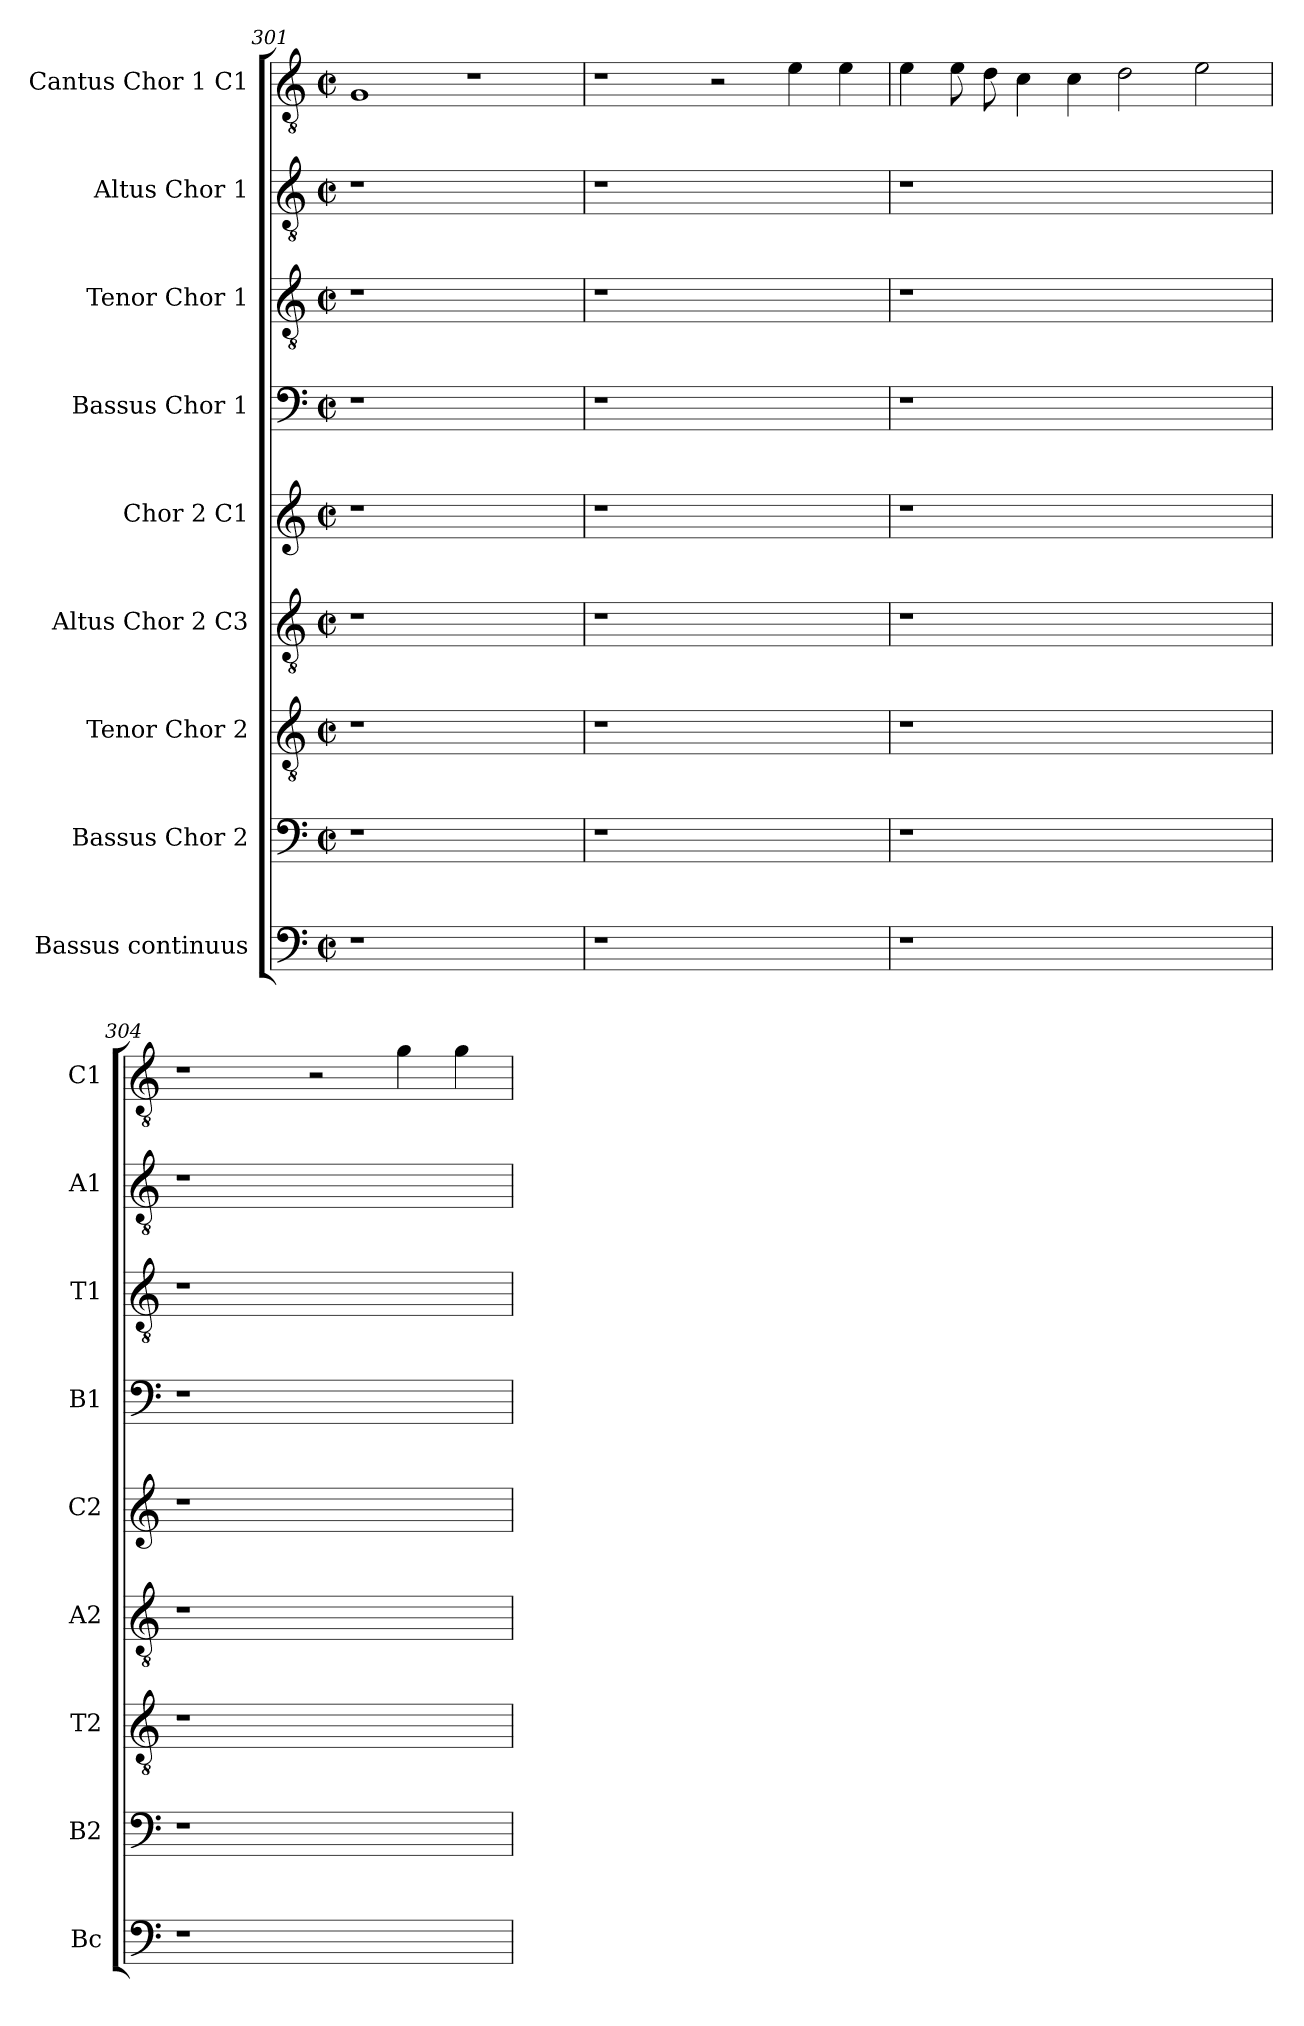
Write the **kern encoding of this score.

**kern	**kern	**kern	**kern	**kern	**kern	**kern	**kern	**kern
*part9	*part8	*part7	*part6	*part5	*part4	*part3	*part2	*part1
*staff9	*staff8	*staff7	*staff6	*staff5	*staff4	*staff3	*staff2	*staff1
*I"Bassus continuus	*I"Bassus Chor 2	*I"Tenor Chor 2	*I"Altus Chor 2 C3	*I"Chor 2 C1	*I"Bassus Chor 1	*I"Tenor Chor 1	*I"Altus Chor 1	*I"Cantus Chor 1 C1
*I'Bc	*I'B2	*I'T2	*I'A2	*I'C2	*I'B1	*I'T1	*I'A1	*I'C1
*clefF4	*clefF4	*clefGv2	*clefGv2	*clefG2	*clefF4	*clefGv2	*clefGv2	*clefGv2
*ITrd7c12	*	*	*	*	*	*	*	*
*k[]	*k[]	*k[]	*k[]	*k[]	*k[]	*k[]	*k[]	*k[]
*C:	*C:	*C:	*C:	*C:	*C:	*C:	*C:	*C:
*M2/2	*M2/2	*M2/2	*M2/2	*M2/2	*M2/2	*M2/2	*M2/2	*M2/2
*met(c|)	*met(c|)	*met(c|)	*met(c|)	*met(c|)	*met(c|)	*met(c|)	*met(c|)	*met(c|)
=301	=301	=301	=301	=301	=301	=301	=301	=301
1r	1r	1r	1r	1r	1r	1r	1r	1G
1ryy	1ryy	1ryy	1ryy	1ryy	1ryy	1ryy	1ryy	1r
=302	=302	=302	=302	=302	=302	=302	=302	=302
1r	1r	1r	1r	1r	1r	1r	1r	1r
1ryy	1ryy	1ryy	1ryy	1ryy	1ryy	1ryy	1ryy	2r
.	.	.	.	.	.	.	.	4e\
.	.	.	.	.	.	.	.	4e\
=303	=303	=303	=303	=303	=303	=303	=303	=303
1r	1r	1r	1r	1r	1r	1r	1r	4e\
.	.	.	.	.	.	.	.	8e\
.	.	.	.	.	.	.	.	8d\
.	.	.	.	.	.	.	.	4c\
.	.	.	.	.	.	.	.	4c\
1ryy	1ryy	1ryy	1ryy	1ryy	1ryy	1ryy	1ryy	2d\
.	.	.	.	.	.	.	.	2e\
=304	=304	=304	=304	=304	=304	=304	=304	=304
1r	1r	1r	1r	1r	1r	1r	1r	1r
1ryy	1ryy	1ryy	1ryy	1ryy	1ryy	1ryy	1ryy	2r
.	.	.	.	.	.	.	.	4g\
.	.	.	.	.	.	.	.	4g\
=	=	=	=	=	=	=	=	=
*-	*-	*-	*-	*-	*-	*-	*-	*-
